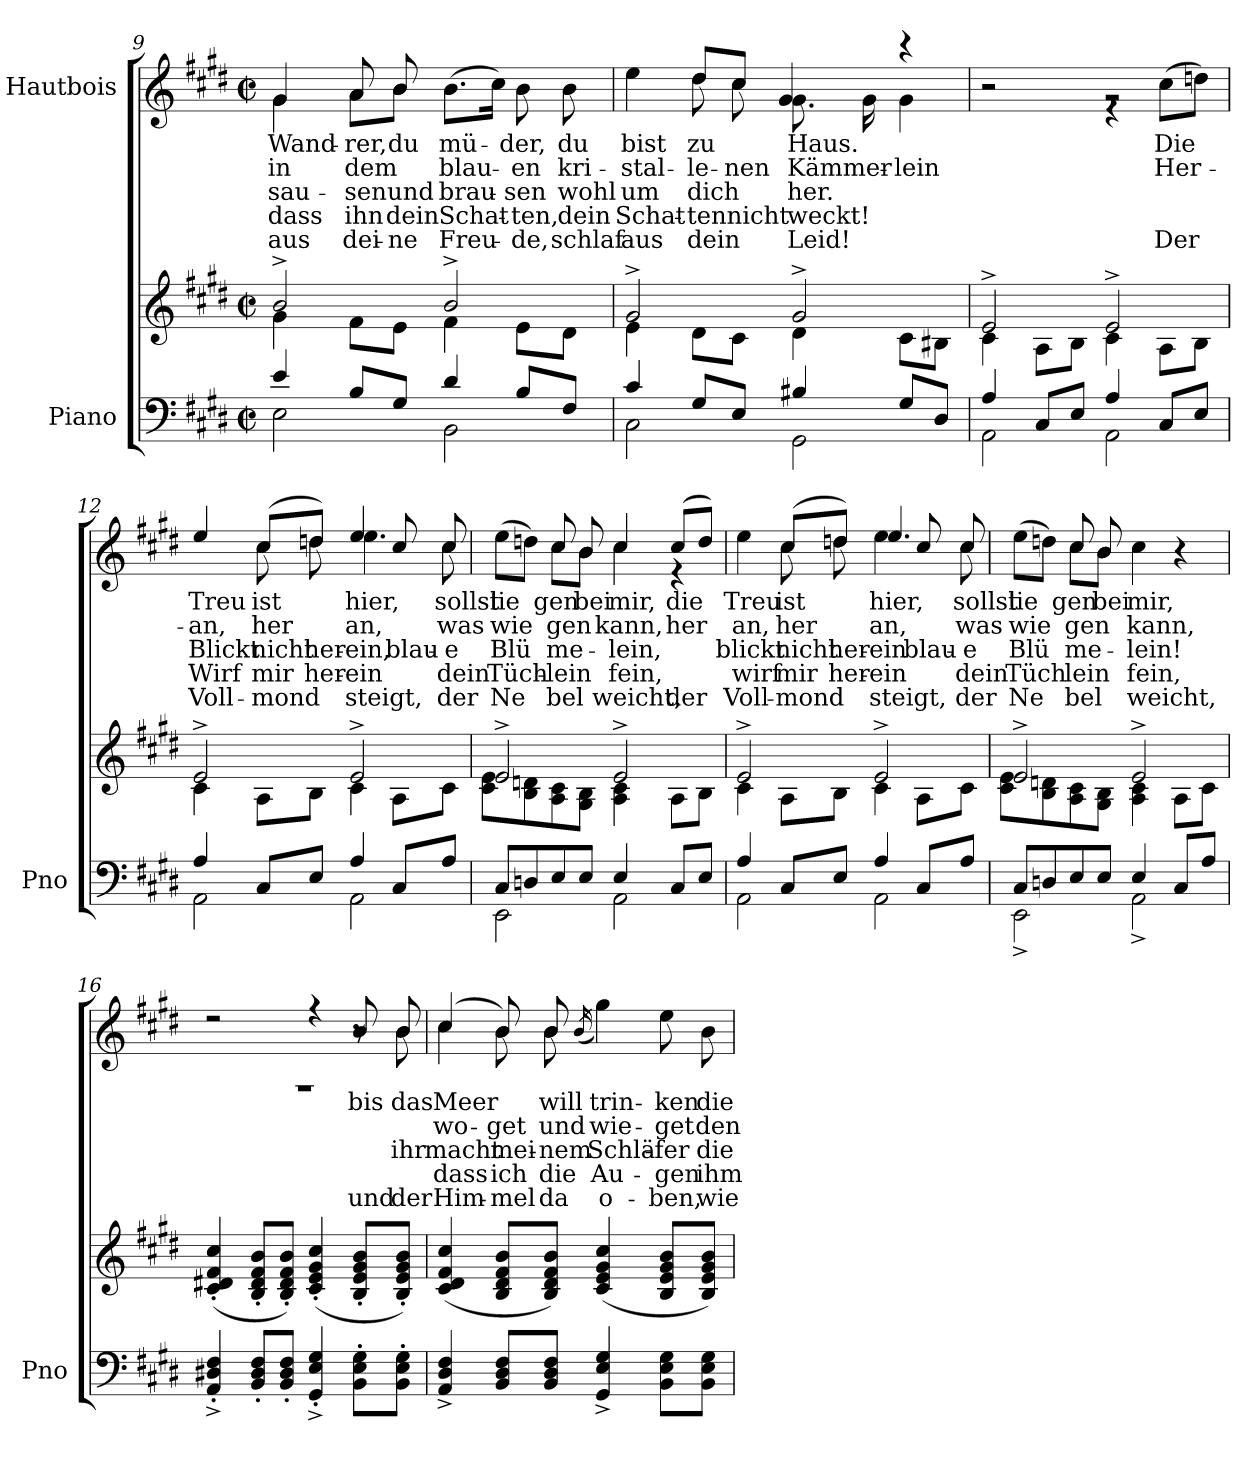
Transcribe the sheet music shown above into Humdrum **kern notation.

**kern	**kern	**kern	**text	**text	**text	**text	**text
*part2	*part2	*part1	*part1	*part1	*part1	*part1	*part1
*staff3	*staff2	*staff1	*staff1	*staff1	*staff1	*staff1	*staff1
*I"Piano	*	*I"Hautbois	*	*	*	*	*
*I'Pno	*	*	*	*	*	*	*
*clefF4	*clefG2	*clefG2	*	*	*	*	*
*k[f#c#g#d#]	*k[f#c#g#d#]	*k[f#c#g#d#]	*	*	*	*	*
*M2/2	*M2/2	*M2/2	*	*	*	*	*
*met(c|)	*met(c|)	*met(c|)	*	*	*	*	*
=9	=9	=9	=9	=9	=9	=9	=9
*^	*^	*^	*	*	*	*	*
4e/	2E\	2b^/	4g#\	4g#/	4g#\	Wand-	in	sau-	dass	aus
8B/L	.	.	8f#\L	8a/	8a\L	-rer,	dem	-sen	ihn	dei-
8G#/J	.	.	8e\J	8b/	8b\J	du	.	und	dein	-ne
4d#/	2BB\	2b^/	4f#\	(>8.b\L	2ryy	mü-	blau-	brau-	Schat-	Freu-
.	.	.	.	16cc#\Jk)	.	.	.	.	.	.
8B/L	.	.	8e\L	8b\	.	-der,	-en	-sen	-ten,	-de,
8F#/J	.	.	8d#\J	8b\	.	du	kri-	wohl	dein	schlaf
!!LO:LB:g=z	!!
=10	=10	=10	=10	=10	=10	=10	=10	=10	=10	=10
4c#/	2C#\	2g#^/	4e\	4ee\	4ryy	bist	stal-	um	Schat-	aus
8G#/L	.	.	8d#\L	8dd#/L	8dd#\	zu	-le-	dich	-ten	dein
8E/J	.	.	8c#\J	8cc#/J	8cc#\	.	-nen	.	nicht	.
4B#X/	2GG#\	2g#^/	4d#\	8.g#\	4g#/	Haus.	Kämmer-	her.	weckt!	Leid!
.	.	.	.	16g#\	.	.	.	.	.	.
8G#/L	.	.	8c#\L	4g#\	4rccc	.	-lein	.	.	.
8D#/J	.	.	8B#X\J	.	.	.	.	.	.	.
=11	=11	=11	=11	=11	=11	=11	=11	=11	=11	=11
4A/	2AA\	2e^/	4c#\	2r	2ryy	.	.	.	.	.
8C#/L	.	.	8A\L	.	.	.	.	.	.	.
8E/J	.	.	8B\J	.	.	.	.	.	.	.
4A/	2AA\	2e^/	4c#\	4re	2rg	.	.	.	.	.
8C#/L	.	.	8A\L	(>8cc#\L	.	Die	Her -	.	.	Der
8E/J	.	.	8B\J	8ddn\J)	.	.	.	.	.	.
=12	=12	=12	=12	=12	=12	=12	=12	=12	=12	=12
4A/	2AA\	2e^/	4c#\	4ee/	4ryy	Treu	- an,	Blickt	Wirf	Voll-
8C#/L	.	.	8A\L	(8cc#/L	8cc#\	ist	her -	nicht	mir	-mond
8E/J	.	.	8B\J	8ddn/J)	8dd\	.	-	her-	her-	.
4A/	2AA\	2e^/	4c#\	4ee/	4.ee\	hier,	-an,	-ein,	-ein	steigt,
8C#/L	.	.	8A\L	8cc#/	.	.	.	blau-	.	.
8A/J	.	.	8c#\J	8cc#/	8cc#\	sollst	was	-e	dein	der
!!LO:PB:g=z	!!
=13	=13	=13	=13	=13	=13	=13	=13	=13	=13	=13
8C#/L	2EE\	2e^/	8c#\ 8e\L	(>8ee\L	4ryy	lie -	wie -	Blü -	Tüch-	Ne -
8Dn/	.	.	8B\ 8dn\	8ddn\J)	.	-	-	-	.	-
8E/	.	.	8A\ 8c#\	8cc#/	8cc#\L	gen	gen	me-	-lein	bel
8E/J	.	.	8G#\ 8B\J	8b/	8b\J	bei	.	.	.	.
4E/	2AA\	2e^/	4A\ 4c#\	4cc#/	4cc#\	mir,	kann,	-lein,	fein,	weicht,
8C#/L	.	.	8A\L	(8cc#/L	4r	die	her -	.	.	der
8E/J	.	.	8B\J	8dd/J)	.	.	-	.	.	.
=14	=14	=14	=14	=14	=14	=14	=14	=14	=14	=14
4A/	2AA\	2e^/	4c#\	4ee\	4ryy	Treu	an,	blickt	wirf	Voll-
8C#/L	.	.	8A\L	(8cc#/L	8cc#\	ist	her -	nicht	mir	-mond
8E/J	.	.	8B\J	8ddn/J)	8dd\	.	-	her-	her-	.
4A/	2AA\	2e^/	4c#\	4ee\	4.ee/	hier,	-an,	-ein	-ein	steigt,
8C#/L	.	.	8A\L	8cc#/	.	.	.	blau-	.	.
8A/J	.	.	8c#\J	8cc#/	8cc#\	sollst	was	-e	dein	der
=15	=15	=15	=15	=15	=15	=15	=15	=15	=15	=15
8C#/L	2EE^\	2e^/	8c#\ 8e\L	(>8ee\L	4ryy	lie -	wie -	Blü -	Tüch -	Ne -
8Dn/	.	.	8B\ 8dn\	8ddn\J)	.	-	-	-	-	-
8E/	.	.	8A\ 8c#\	8cc#/	8cc#\L	gen	-gen	-me-	-lein	bel
8E/J	.	.	8G#\ 8B\J	8b/	8b\J	bei	.	.	.	.
4E/	2AA^\	2e^/	4A\ 4c#\	4cc#\	4ryy	mir,	kann,	-lein!	fein,	weicht,
8C#/L	.	.	8A\L	4r	4ryy	.	.	.	.	.
8A/J	.	.	8c#\J	.	.	.	.	.	.	.
*v	*v	*	*	*	*	*	*	*	*	*
*	*v	*v	*	*	*	*	*	*	*
!!LO:LB:g=z
=16	=16	=16	=16	=16	=16	=16	=16	=16
*	*	*	*^	*	*	*	*	*
4AA/'^ 4D#X/'^ 4F#/'^	(4c#/' 4d#X/' 4f#/' 4cc#/'	2r	2ryy	1rF	.	.	.	.	.
8BB/' 8D#/' 8F#/'L	8B/' 8d#/' 8f#/' 8b/'L	.	.	.	.	.	.	.	.
8BB/' 8D#/' 8F#/'J	8B/' 8d#/' 8f#/' 8b/'J)	.	.	.	.	.	.	.	.
4GG#/'^ 4E/'^ 4G#/'^	(4c#/' 4e/' 4g#/' 4cc#/'	4r	4ryy	.	.	.	.	.	.
8BB\' 8E\' 8G#\'L	8B/' 8e/' 8g#/' 8b/'L	8b/	8r	.	bis	.	.	.	und
8BB\' 8E\' 8G#\'J	8B/' 8e/' 8g#/' 8b/'J)	8b/	8b\	.	das	.	ihr	.	der
*	*	*	*v	*v	*	*	*	*	*
=17	=17	=17	=17	=17	=17	=17	=17	=17
4AA/^ 4D#/^ 4F#/^	(4c#/ 4d#/ 4f#/ 4cc#/	(4cc#/	4cc#\	Meer	wo-	macht	dass	Him-
8BB/ 8D#/ 8F#/L	8B/ 8d#/ 8f#/ 8b/L	8b/)	8b\	.	-get	mei-	ich	-mel
8BB/ 8D#/ 8F#/J	8B/ 8d#/ 8f#/ 8b/J)	8b/	8b\	will	und	-nem	die	da
.	.	(>16qb/	.	.	.	.	.	.
4GG#/^ 4E/^ 4G#/^	(4c#/ 4e/ 4g#/ 4cc#/	4gg#\)	2ryy	trin-	wie-	Schlä-	Au-	o-
8BB\ 8E\ 8G#\L	8B/ 8e/ 8g#/ 8b/L	8ee\	.	-ken	-get	-fer	-gen	-ben,
8BB\ 8E\ 8G#\J	8B/ 8e/ 8g#/ 8b/J)	8b\	.	die	den	die	ihm	wie
*	*	*v	*v	*	*	*	*	*
=	=	=	=	=	=	=	=
*-	*-	*-	*-	*-	*-	*-	*-
